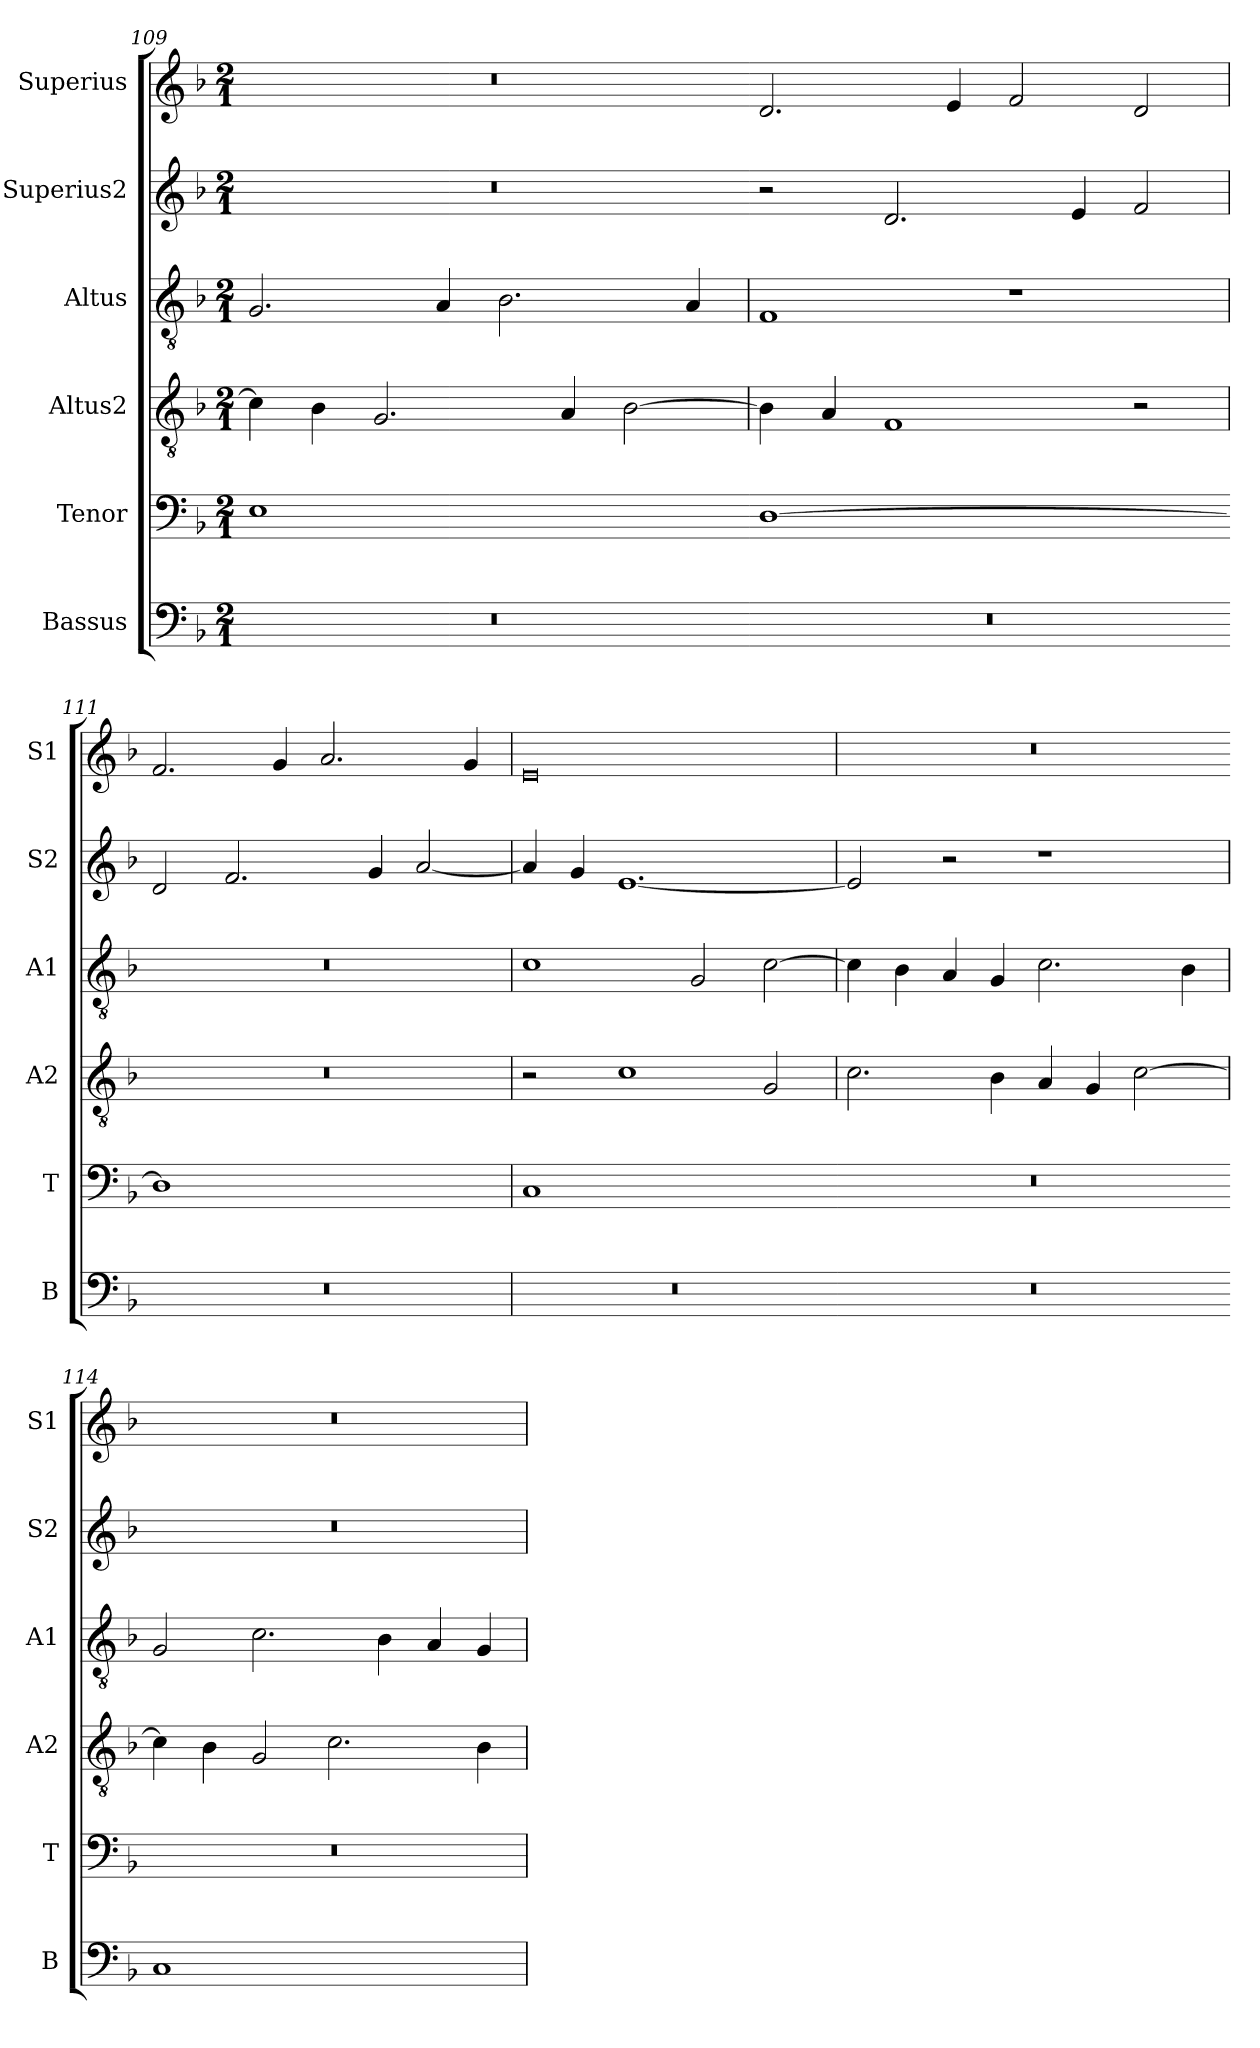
**kern	**kern	**kern	**kern	**kern	**kern
*part6	*part5	*part4	*part3	*part2	*part1
*staff6	*staff5	*staff4	*staff3	*staff2	*staff1
*I"Bassus	*I"Tenor	*I"Altus2	*I"Altus	*I"Superius2	*I"Superius
*I'B	*I'T	*I'A2	*I'A1	*I'S2	*I'S1
*clefF4	*clefF4	*clefGv2	*clefGv2	*clefG2	*clefG2
*k[b-]	*k[b-]	*k[b-]	*k[b-]	*k[b-]	*k[b-]
*M2/1	*M2/1	*M2/1	*M2/1	*M2/1	*M2/1
=109	=109	=109	=109	=109	=109
!LO:N:vis=1	!LO:N:vis=1	!	!	!	!
0r	0E	4c\]	2.G/	0r	0r
.	.	4B-\	.	.	.
.	.	2.G/	.	.	.
.	.	.	4A/	.	.
.	.	.	2.B-\	.	.
.	.	4A/	.	.	.
.	.	[2B-\	.	.	.
.	.	.	4A/	.	.
=110-	=110-	=110	=110	=110	=110
!LO:N:vis=1	!LO:N:vis=1	!	!	!	!
0r	[0D	4B-\]	1F	2r	2.d/
.	.	4A/	.	.	.
.	.	1F	.	2.d/	.
.	.	.	.	.	4e/
.	.	.	1r	.	2f/
.	.	.	.	4e/	.
.	.	2r	.	2f/	2d/
=111-	=111-	=111	=111	=111	=111
!LO:N:vis=1	!LO:N:vis=1	!	!	!	!
0r	0D]	0r	0r	2d/	2.f/
.	.	.	.	2.f/	.
.	.	.	.	.	4g/
.	.	.	.	.	2.a/
.	.	.	.	4g/	.
.	.	.	.	[2a/	.
.	.	.	.	.	4g/
=112	=112	=112	=112	=112	=112
!LO:N:vis=1	!LO:N:vis=1	!	!	!	!
0r	0C	2r	1c	4a/]	0e
.	.	.	.	4g/	.
.	.	1c	.	[1.e	.
.	.	.	2G/	.	.
.	.	2G/	[2c\	.	.
=113-	=113-	=113	=113	=113	=113
!LO:N:vis=1	!LO:N:vis=1	!	!	!	!
0r	0r	2.c\	4c\]	2e/]	0r
.	.	.	4B-\	.	.
.	.	.	4A/	2r	.
.	.	4B-\	4G/	.	.
.	.	4A/	2.c\	1r	.
.	.	4G/	.	.	.
.	.	[2c\	.	.	.
.	.	.	4B-\	.	.
=114-	=114-	=114	=114	=114	=114
!LO:N:vis=1	!LO:N:vis=1	!	!	!	!
0C	0r	4c\]	2G/	0r	0r
.	.	4B-\	.	.	.
.	.	2G/	2.c\	.	.
.	.	2.c\	.	.	.
.	.	.	4B-\	.	.
.	.	.	4A/	.	.
.	.	4B-\	4G/	.	.
=	=	=	=	=	=
*-	*-	*-	*-	*-	*-
